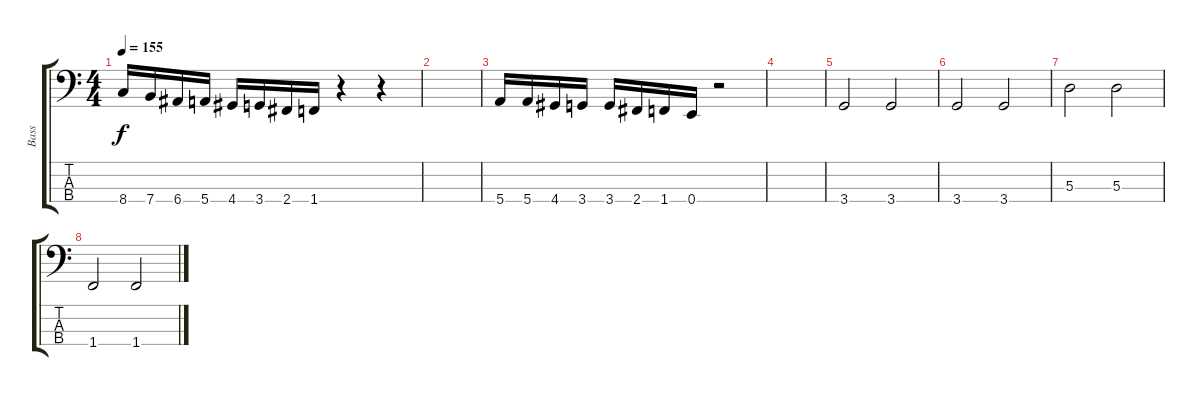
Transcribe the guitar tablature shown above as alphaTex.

\track ("Bass" "Bass") {instrument electricbassfinger}
\staff {score tabs}
\tuning (G2 D2 A1 E1) {hide}
\ts (4 4)
\tempo 155
\clef f4
\ks c
8.4.16{dy f} 7.4.16 6.4.16 5.4.16 4.4.16 3.4.16 2.4.16 1.4.16 r.4 r.4 |
|
5.4.16 5.4.16 4.4.16 3.4.16 3.4.16 2.4.16 1.4.16 0.4.16 r.2 |
|
3.4.2 3.4.2 |
3.4.2 3.4.2 |
5.3.2 5.3.2 |
1.4.2 1.4.2
